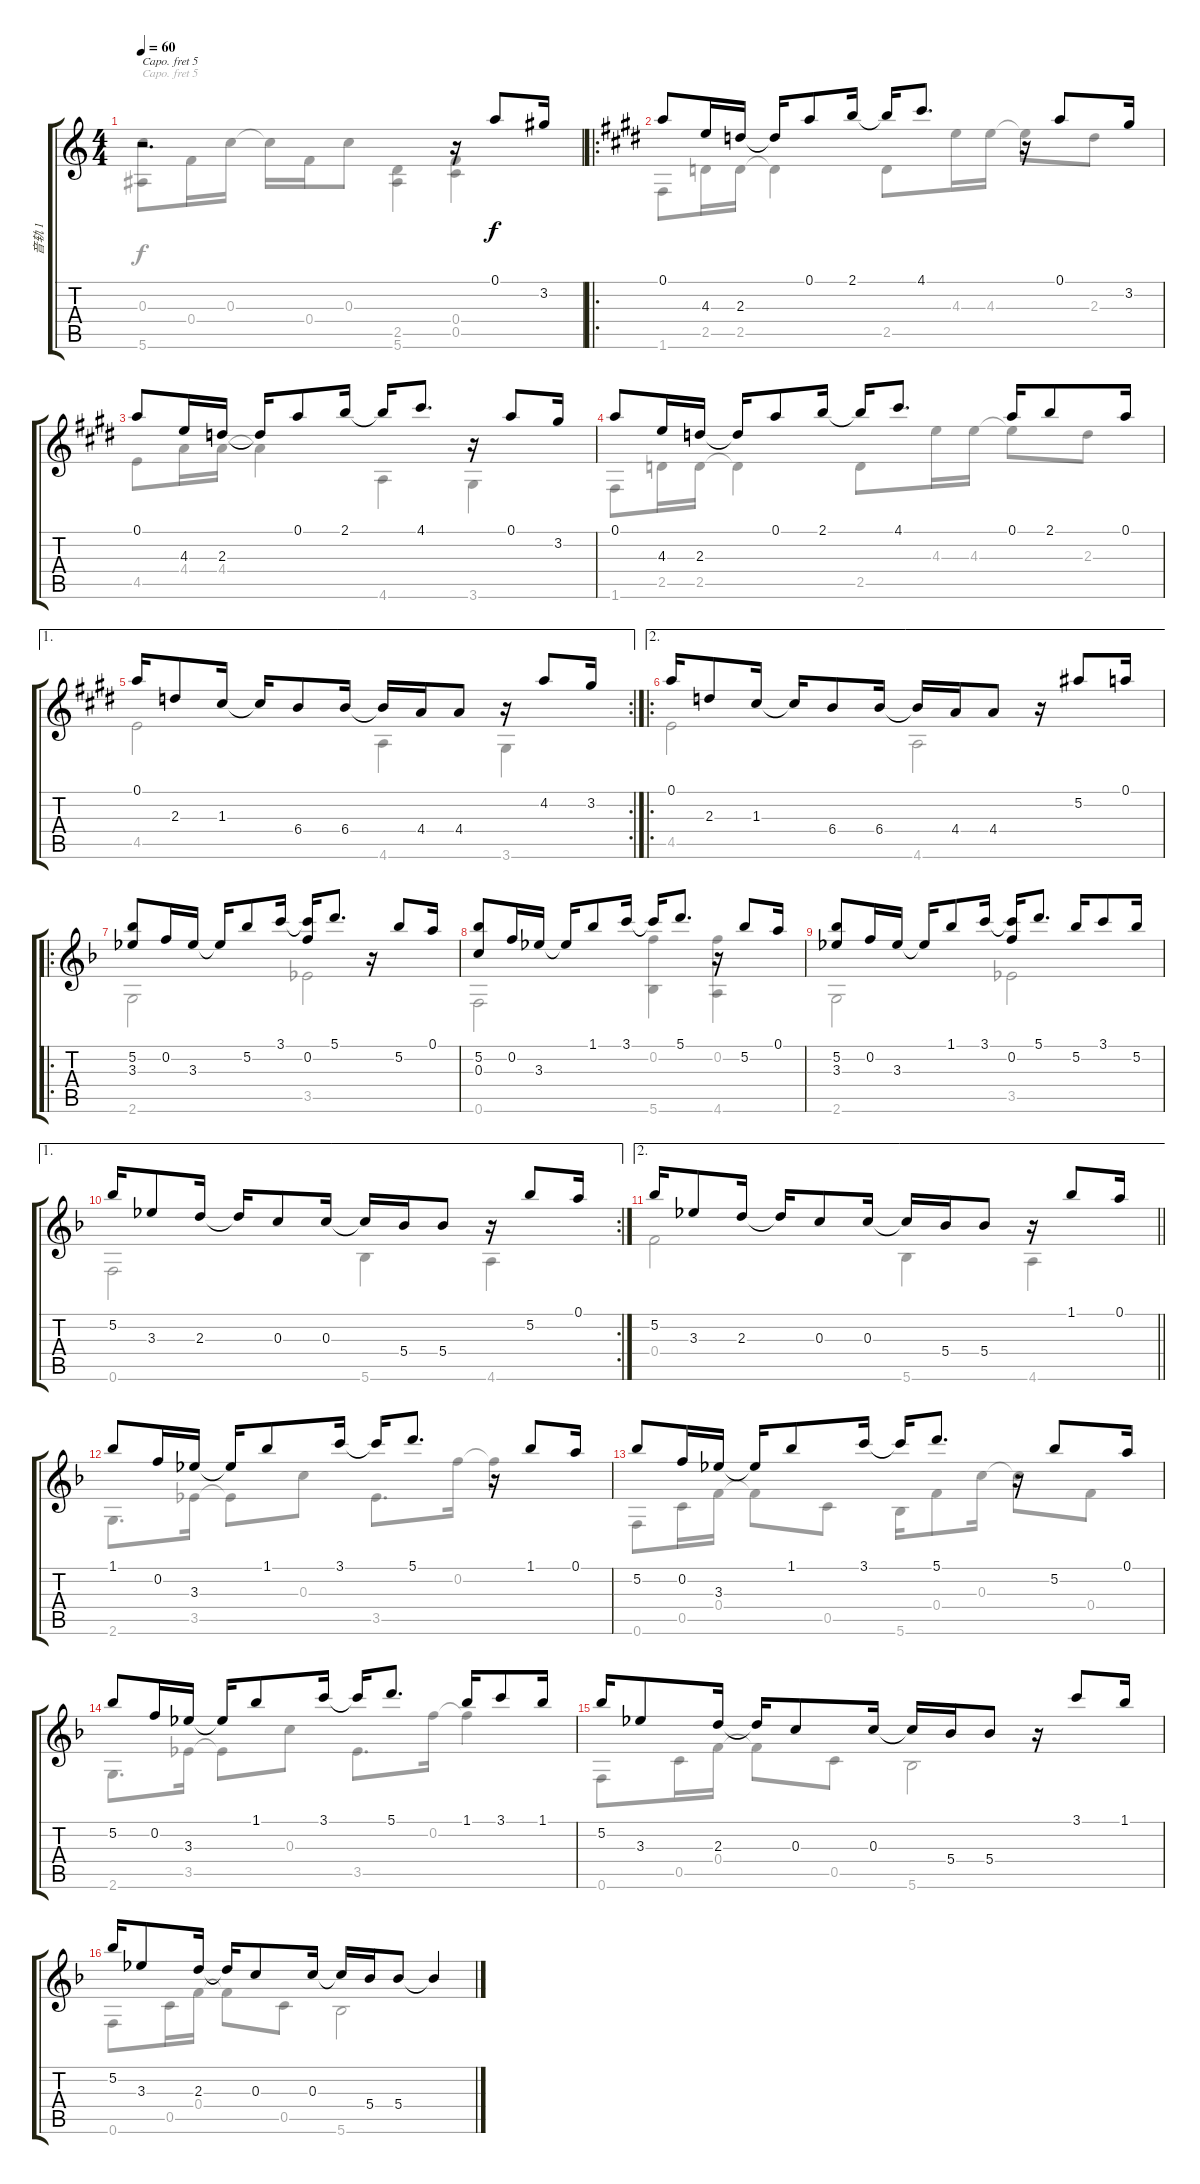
\track ("音轨 1" "音轨 1") {instrument acousticguitarsteel}
\staff {score tabs}
\capo 5
\tuning (E4 C4 G3 C3 G2 C2) {hide}
\voice
\ts (4 4)
\tempo 60
\clef g2
\ks c
r.2{d dy f} r.16 0.1.8 3.2.16 |
\ro
\ks e
0.1.8 4.3.16 2.3.16 2.3{t}.16 0.1.8 2.1.16 2.1{t}.16 4.1.8{d} r.16 0.1.8 3.2.16 |
0.1.8 4.3.16 2.3.16 2.3{t}.16 0.1.8 2.1.16 2.1{t}.16 4.1.8{d} r.16 0.1.8 3.2.16 |
0.1.8 4.3.16 2.3.16 2.3{t}.16 0.1.8 2.1.16 2.1{t}.16 4.1.8{d} 0.1.16 2.1.8 0.1.16 |
\ae 1
\rc 2
0.1.16 2.3.8 1.3.16 1.3{t}.16 6.4.8 6.4.16 6.4{t}.16 4.4.16 4.4.8 r.16 4.2.8 3.2.16 |
\ae 2
\ro
0.1.16 2.3.8 1.3.16 1.3{t}.16 6.4.8 6.4.16 6.4{t}.16 4.4.16 4.4.8 r.16 5.2.8 0.1.16 |
\ro
\ks f
(5.2 3.3).8 0.2.16 3.3.16 3.3{t}.16 5.2.8 3.1.16 (3.1{t} 0.2).16 5.1.8{d} r.16 5.2.8 0.1.16 |
(5.2 0.3).8 0.2.16 3.3.16 3.3{t}.16 1.1.8 3.1.16 3.1{t}.16 5.1.8{d} r.16 5.2.8 0.1.16 |
(5.2 3.3).8 0.2.16 3.3.16 3.3{t}.16 1.1.8 3.1.16 (3.1{t} 0.2).16 5.1.8{d} 5.2.16 3.1.8 5.2.16 |
\ae 1
\rc 2
5.2.16 3.3.8 2.3.16 2.3{t}.16 0.3.8 0.3.16 0.3{t}.16 5.4.16 5.4.8 r.16 5.2.8 0.1.16 |
\ae 2
\barLineRight lightlight
5.2.16 3.3.8 2.3.16 2.3{t}.16 0.3.8 0.3.16 0.3{t}.16 5.4.16 5.4.8 r.16 1.1.8 0.1.16 |
1.1.8 0.2.16 3.3.16 3.3{t}.16 1.1.8 3.1.16 3.1{t}.16 5.1.8{d} r.16 1.1.8 0.1.16 |
5.2.8 0.2.16 3.3.16 3.3{t}.16 1.1.8 3.1.16 3.1{t}.16 5.1.8{d} r.16 5.2.8 0.1.16 |
5.2.8 0.2.16 3.3.16 3.3{t}.16 1.1.8 3.1.16 3.1{t}.16 5.1.8{d} 1.1.16 3.1.8 1.1.16 |
5.2.16 3.3.8 2.3.16 2.3{t}.16 0.3.8 0.3.16 0.3{t}.16 5.4.16 5.4.8 r.16 3.1.8 1.1.16 |
5.2.16 3.3.8 2.3.16 2.3{t}.16 0.3.8 0.3.16 0.3{t}.16 5.4.16 5.4.8 5.4{t}.4
\voice
\clef g2
\ottava regular
\simile none
\ks c
(0.3 5.6).8{dy f} 0.4.16 0.3.16 0.3{t}.16 0.4.16 0.3.8 (2.5 5.6).4 (0.4 0.5).4 |
\ks e
1.6.8 2.5.16 2.5.16 2.5{t}.4 2.5.8 4.3.16 4.3.16 4.3{t}.8 2.3.8 |
4.5.8 4.4.16 4.4.16 4.4{t}.4 4.6.4 3.6.4 |
1.6.8 2.5.16 2.5.16 2.5{t}.4 2.5.8 4.3.16 4.3.16 4.3{t}.8 2.3.8 |
4.5.2 4.6.4 3.6.4 |
4.5.2 4.6.2 |
\ks f
2.6.2 3.5.2 |
0.6.2 (0.2 5.6).4 (0.2 4.6).4 |
2.6.2 3.5.2 |
0.6.2 5.6.4 4.6.4 |
\barLineRight lightlight
0.4.2 5.6.4 4.6.4 |
2.6.8{d} 3.5.16 3.5{t}.8 0.3.8 3.5.8{d} 0.2.16 0.2{t}.4 |
0.6.8 0.5.16 0.4.16 0.4{t}.8 0.5.8 5.6.16 0.4.8 0.3.16 0.3{t}.8 0.4.8 |
2.6.8{d} 3.5.16 3.5{t}.8 0.3.8 3.5.8{d} 0.2.16 0.2{t}.4 |
0.6.8 0.5.16 0.4.16 0.4{t}.8 0.5.8 5.6.2 |
0.6.8 0.5.16 0.4.16 0.4{t}.8 0.5.8 5.6.2
